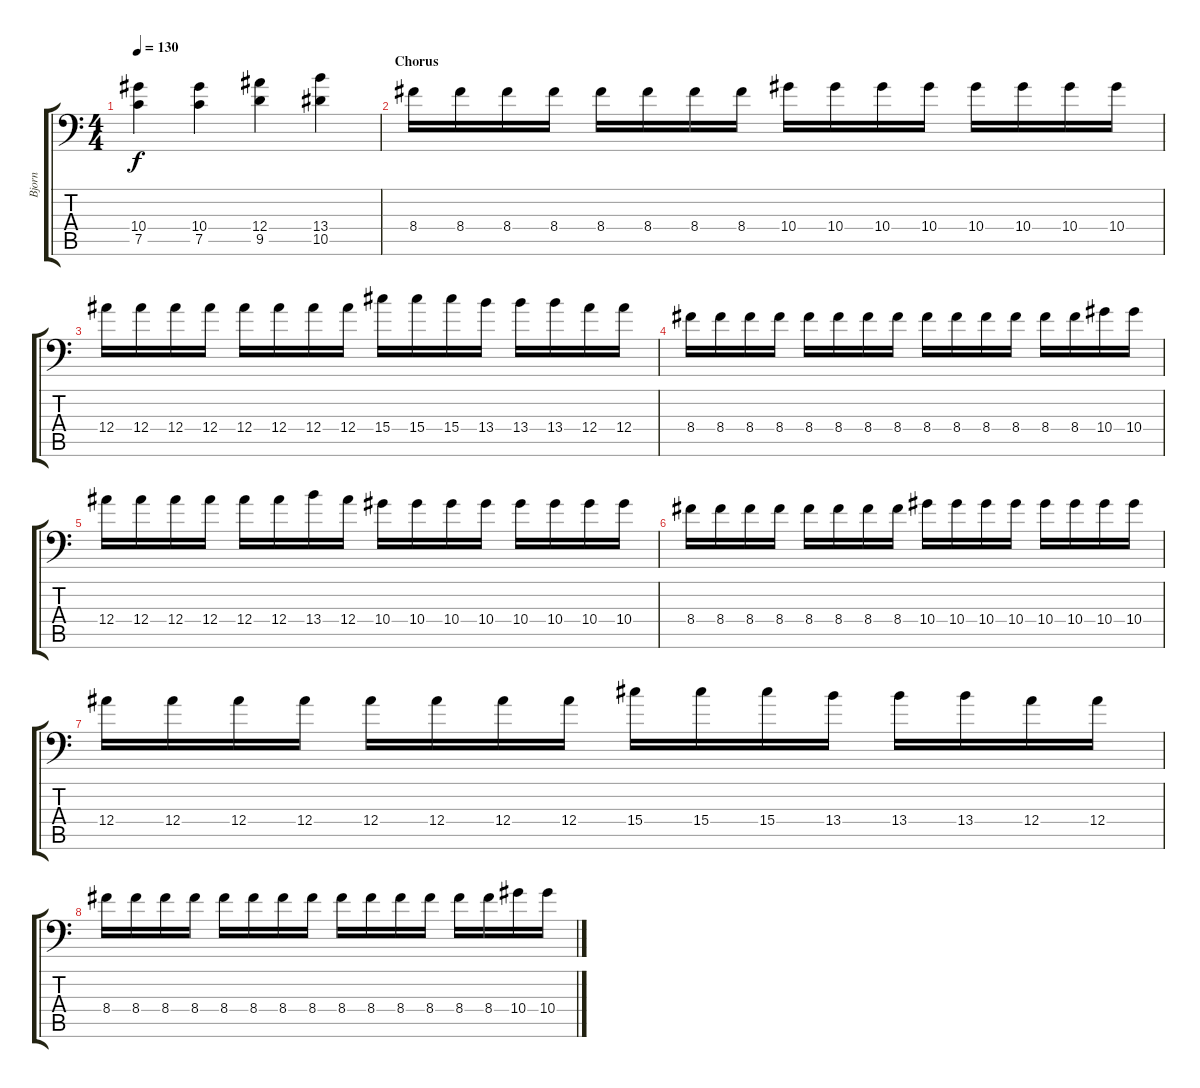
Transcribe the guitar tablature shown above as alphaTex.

\track ("Bjorn" "Bjorn") {instrument distortionguitar}
\staff {score tabs}
\tuning (C4 G3 Eb3 Bb2 F2 Bb1) {hide}
\ts (4 4)
\tempo 130
\clef f4
\ks c
(10.4 7.5).4{dy f} (10.4 7.5).4 (12.4 9.5).4 (13.4 10.5).4 |
\section ("" "Chorus")
8.4.16 8.4.16 8.4.16 8.4.16 8.4.16 8.4.16 8.4.16 8.4.16 10.4.16 10.4.16 10.4.16 10.4.16 10.4.16 10.4.16 10.4.16 10.4.16 |
12.4.16 12.4.16 12.4.16 12.4.16 12.4.16 12.4.16 12.4.16 12.4.16 15.4.16 15.4.16 15.4.16 13.4.16 13.4.16 13.4.16 12.4.16 12.4.16 |
8.4.16 8.4.16 8.4.16 8.4.16 8.4.16 8.4.16 8.4.16 8.4.16 8.4.16 8.4.16 8.4.16 8.4.16 8.4.16 8.4.16 10.4.16 10.4.16 |
12.4.16 12.4.16 12.4.16 12.4.16 12.4.16 12.4.16 13.4.16 12.4.16 10.4.16 10.4.16 10.4.16 10.4.16 10.4.16 10.4.16 10.4.16 10.4.16 |
8.4.16 8.4.16 8.4.16 8.4.16 8.4.16 8.4.16 8.4.16 8.4.16 10.4.16 10.4.16 10.4.16 10.4.16 10.4.16 10.4.16 10.4.16 10.4.16 |
12.4.16 12.4.16 12.4.16 12.4.16 12.4.16 12.4.16 12.4.16 12.4.16 15.4.16 15.4.16 15.4.16 13.4.16 13.4.16 13.4.16 12.4.16 12.4.16 |
8.4.16 8.4.16 8.4.16 8.4.16 8.4.16 8.4.16 8.4.16 8.4.16 8.4.16 8.4.16 8.4.16 8.4.16 8.4.16 8.4.16 10.4.16 10.4.16
